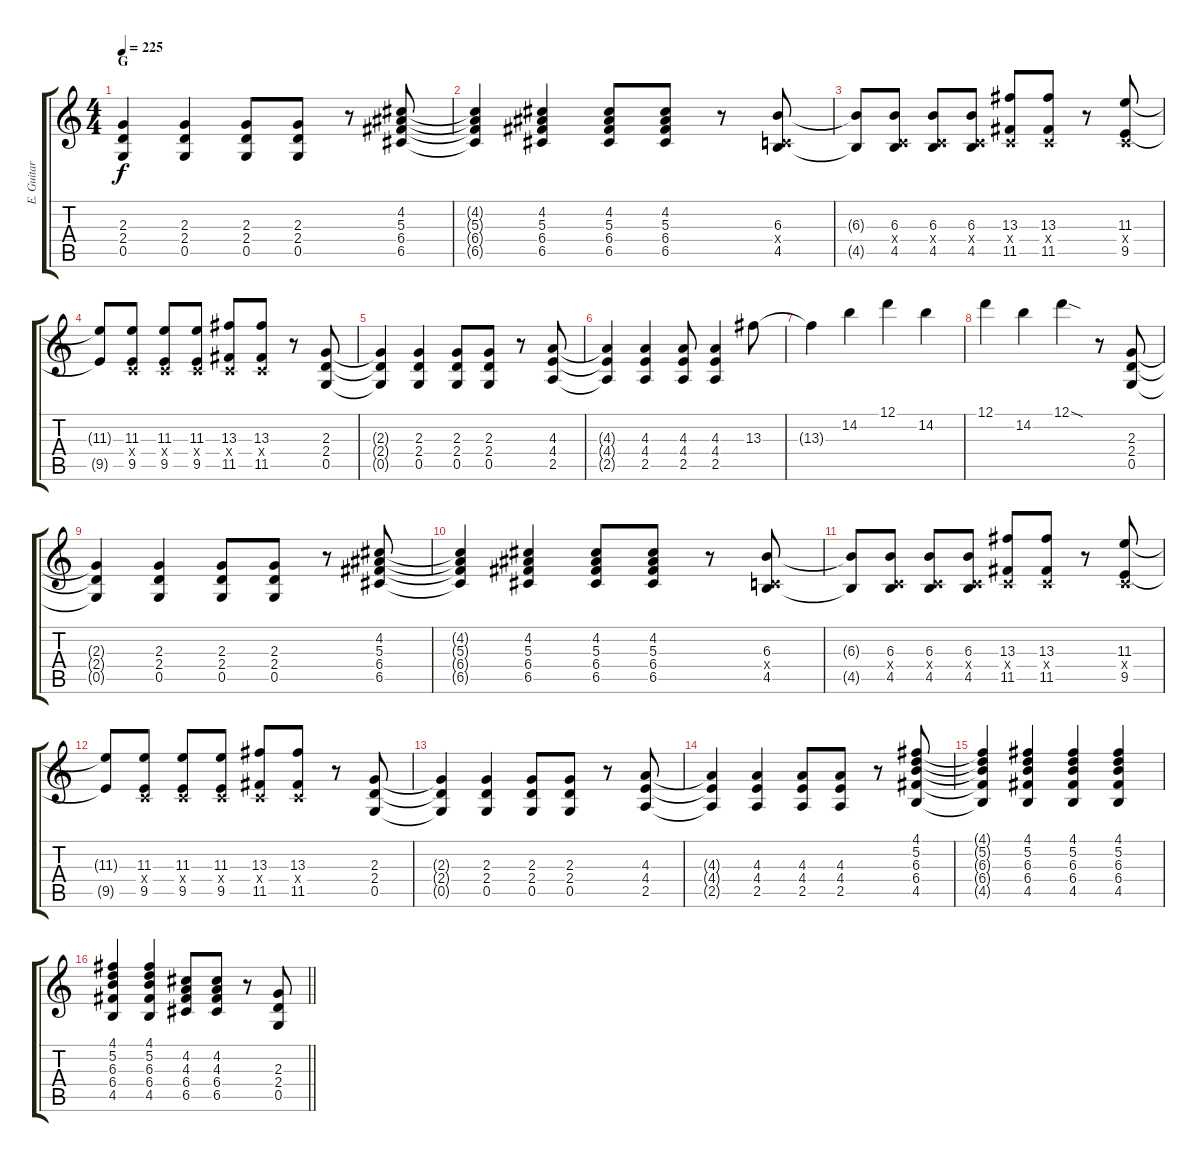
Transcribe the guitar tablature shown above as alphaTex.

\track ("E. Guitar II (Aoi)" "E. Guitar ") {instrument overdrivenguitar}
\staff {score tabs}
\tuning (D4 A3 F3 C3 G2 D2) {hide}
\ts (4 4)
\section ("" "G")
\tempo 225
\clef g2
\ks c
(2.3{t} 2.4{t} 0.5{t}).4{dy f} (2.3 2.4 0.5).4 (2.3 2.4 0.5).8 (2.3 2.4 0.5).8 r.8 (4.2 5.3 6.4 6.5).8 |
(4.2{t} 5.3{t} 6.4{t} 6.5{t}).4 (4.2 5.3 6.4 6.5).4 (4.2 5.3 6.4 6.5).8 (4.2 5.3 6.4 6.5).8 r.8 (6.3 0.4{x} 4.5).8 |
(6.3{t} 4.5{t}).8 (6.3 0.4{x} 4.5).8 (6.3 0.4{x} 4.5).8 (6.3 0.4{x} 4.5).8 (13.3 0.4{x} 11.5).8 (13.3 0.4{x} 11.5).8 r.8 (11.3 0.4{x} 9.5).8 |
(11.3{t} 9.5{t}).8 (11.3 0.4{x} 9.5).8 (11.3 0.4{x} 9.5).8 (11.3 0.4{x} 9.5).8 (13.3 0.4{x} 11.5).8 (13.3 0.4{x} 11.5).8 r.8 (2.3 2.4 0.5).8 |
(2.3{t} 2.4{t} 0.5{t}).4 (2.3 2.4 0.5).4 (2.3 2.4 0.5).8 (2.3 2.4 0.5).8 r.8 (4.3 4.4 2.5).8 |
(4.3{t} 4.4{t} 2.5{t}).4 (4.3 4.4 2.5).4 (4.3 4.4 2.5).8 (4.3 4.4 2.5).4 13.3.8 |
13.3{t}.4 14.2.4 12.1.4 14.2.4 |
12.1.4 14.2.4 12.1{sod}.4 r.8 (2.3 2.4 0.5).8 |
(2.3{t} 2.4{t} 0.5{t}).4 (2.3 2.4 0.5).4 (2.3 2.4 0.5).8 (2.3 2.4 0.5).8 r.8 (4.2 5.3 6.4 6.5).8 |
(4.2{t} 5.3{t} 6.4{t} 6.5{t}).4 (4.2 5.3 6.4 6.5).4 (4.2 5.3 6.4 6.5).8 (4.2 5.3 6.4 6.5).8 r.8 (6.3 0.4{x} 4.5).8 |
(6.3{t} 4.5{t}).8 (6.3 0.4{x} 4.5).8 (6.3 0.4{x} 4.5).8 (6.3 0.4{x} 4.5).8 (13.3 0.4{x} 11.5).8 (13.3 0.4{x} 11.5).8 r.8 (11.3 0.4{x} 9.5).8 |
(11.3{t} 9.5{t}).8 (11.3 0.4{x} 9.5).8 (11.3 0.4{x} 9.5).8 (11.3 0.4{x} 9.5).8 (13.3 0.4{x} 11.5).8 (13.3 0.4{x} 11.5).8 r.8 (2.3 2.4 0.5).8 |
(2.3{t} 2.4{t} 0.5{t}).4 (2.3 2.4 0.5).4 (2.3 2.4 0.5).8 (2.3 2.4 0.5).8 r.8 (4.3 4.4 2.5).8 |
(4.3{t} 4.4{t} 2.5{t}).4 (4.3 4.4 2.5).4 (4.3 4.4 2.5).8 (4.3 4.4 2.5).8 r.8 (4.1 5.2 6.3 6.4 4.5).8 |
(4.1{t} 5.2{t} 6.3{t} 6.4{t} 4.5{t}).4 (4.1 5.2 6.3 6.4 4.5).4 (4.1 5.2 6.3 6.4 4.5).4 (4.1 5.2 6.3 6.4 4.5).4 |
\barLineRight lightlight
(4.1 5.2 6.3 6.4 4.5).4 (4.1 5.2 6.3 6.4 4.5).4 (4.2 4.3 6.4 6.5).8 (4.2 4.3 6.4 6.5).8 r.8 (2.3 2.4 0.5).8
